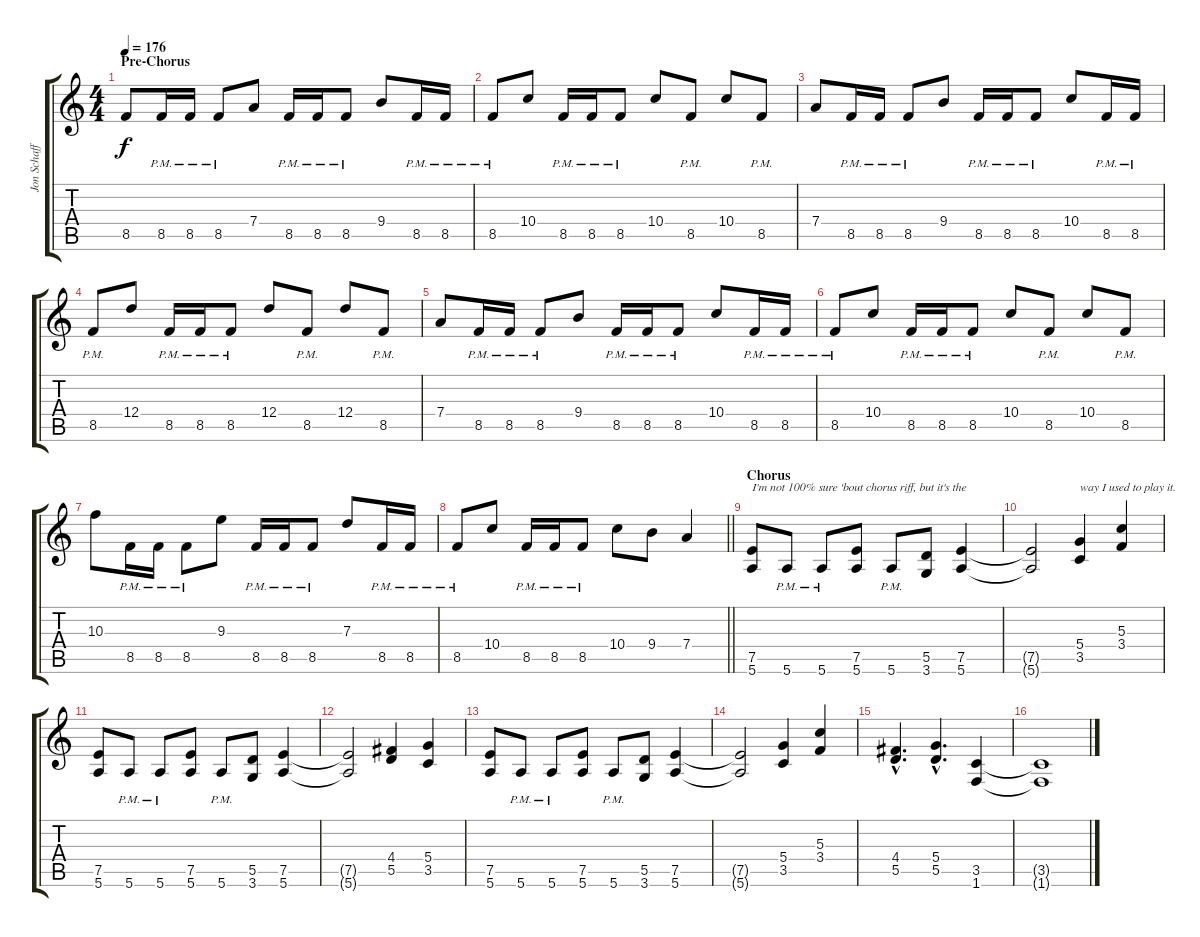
\track ("Jon Schaffer" "Jon Schaff") {instrument electricguitarclean}
\staff {score tabs}
\tuning (E4 B3 G3 D3 A2 E2) {hide}
\ts (4 4)
\section ("" "Pre-Chorus")
\tempo 176
\clef g2
\ks c
8.5.8{dy f} 8.5{pm}.16 8.5{pm}.16 8.5{pm}.8 7.4.8 8.5{pm}.16 8.5{pm}.16 8.5{pm}.8 9.4.8 8.5{pm}.16 8.5{pm}.16 |
8.5{pm}.8 10.4.8 8.5{pm}.16 8.5{pm}.16 8.5{pm}.8 10.4.8 8.5{pm}.8 10.4.8 8.5{pm}.8 |
7.4.8 8.5{pm}.16 8.5{pm}.16 8.5{pm}.8 9.4.8 8.5{pm}.16 8.5{pm}.16 8.5{pm}.8 10.4.8 8.5{pm}.16 8.5{pm}.16 |
8.5{pm}.8 12.4.8 8.5{pm}.16 8.5{pm}.16 8.5{pm}.8 12.4.8 8.5{pm}.8 12.4.8 8.5{pm}.8 |
7.4.8 8.5{pm}.16 8.5{pm}.16 8.5{pm}.8 9.4.8 8.5{pm}.16 8.5{pm}.16 8.5{pm}.8 10.4.8 8.5{pm}.16 8.5{pm}.16 |
8.5{pm}.8 10.4.8 8.5{pm}.16 8.5{pm}.16 8.5{pm}.8 10.4.8 8.5{pm}.8 10.4.8 8.5{pm}.8 |
10.3.8 8.5{pm}.16 8.5{pm}.16 8.5{pm}.8 9.3.8 8.5{pm}.16 8.5{pm}.16 8.5{pm}.8 7.3.8 8.5{pm}.16 8.5{pm}.16 |
\barLineRight lightlight
8.5{pm}.8 10.4.8 8.5{pm}.16 8.5{pm}.16 8.5{pm}.8 10.4.8 9.4.8 7.4.4 |
\section ("" "Chorus")
(7.5 5.6).8{txt "I'm not 100% sure 'bout chorus riff, but it's the "} 5.6{pm}.8 5.6{pm}.8 (7.5 5.6).8 5.6{pm}.8 (5.5 3.6).8 (7.5 5.6).4 |
(7.5{t} 5.6{t}).2 (5.4 3.5).4{txt "way I used to play it."} (5.3 3.4).4 |
(7.5 5.6).8 5.6{pm}.8 5.6{pm}.8 (7.5 5.6).8 5.6{pm}.8 (5.5 3.6).8 (7.5 5.6).4 |
(7.5{t} 5.6{t}).2 (4.4 5.5).4 (5.4 3.5).4 |
(7.5 5.6).8 5.6{pm}.8 5.6{pm}.8 (7.5 5.6).8 5.6{pm}.8 (5.5 3.6).8 (7.5 5.6).4 |
(7.5{t} 5.6{t}).2 (5.4 3.5).4 (5.3 3.4).4 |
(4.4{hac} 5.5{hac}).4{d} (5.4{hac} 5.5{hac}).4{d} (3.5 1.6).4 |
(3.5{t} 1.6{t}).1
